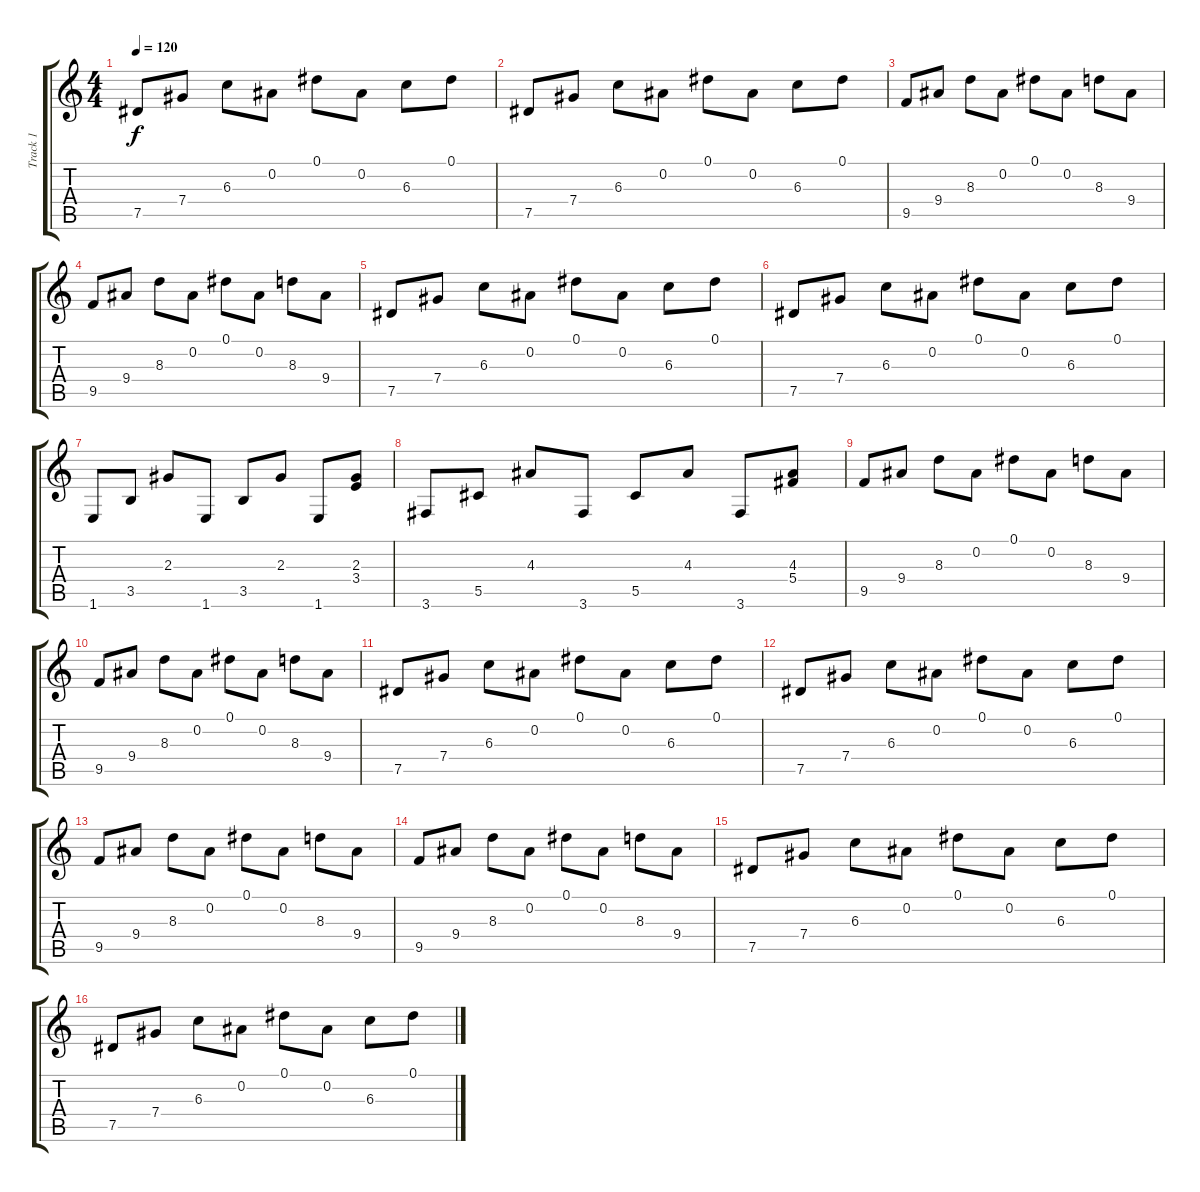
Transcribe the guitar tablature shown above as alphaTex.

\track ("Track 1" "Track 1") {instrument acousticguitarnylon}
\staff {score tabs}
\tuning (Eb4 Bb3 Gb3 Db3 Ab2 Eb2) {hide}
\ts (4 4)
\tempo 120
\clef g2
\ks aminor
7.5.8{dy f} 7.4.8 6.3.8 0.2.8 0.1.8 0.2.8 6.3.8 0.1.8 |
7.5.8 7.4.8 6.3.8 0.2.8 0.1.8 0.2.8 6.3.8 0.1.8 |
\ks c
9.5.8 9.4.8 8.3.8 0.2.8 0.1.8 0.2.8 8.3.8 9.4.8 |
9.5.8 9.4.8 8.3.8 0.2.8 0.1.8 0.2.8 8.3.8 9.4.8 |
7.5.8 7.4.8 6.3.8 0.2.8 0.1.8 0.2.8 6.3.8 0.1.8 |
\ks aminor
7.5.8 7.4.8 6.3.8 0.2.8 0.1.8 0.2.8 6.3.8 0.1.8 |
1.6.8 3.5.8 2.3.8 1.6.8 3.5.8 2.3.8 1.6.8 (2.3 3.4).8 |
\ks c
3.6.8 5.5.8 4.3.8 3.6.8 5.5.8 4.3.8 3.6.8 (4.3 5.4).8 |
9.5.8 9.4.8 8.3.8 0.2.8 0.1.8 0.2.8 8.3.8 9.4.8 |
9.5.8 9.4.8 8.3.8 0.2.8 0.1.8 0.2.8 8.3.8 9.4.8 |
\ks aminor
7.5.8 7.4.8 6.3.8 0.2.8 0.1.8 0.2.8 6.3.8 0.1.8 |
7.5.8 7.4.8 6.3.8 0.2.8 0.1.8 0.2.8 6.3.8 0.1.8 |
\ks c
9.5.8 9.4.8 8.3.8 0.2.8 0.1.8 0.2.8 8.3.8 9.4.8 |
9.5.8 9.4.8 8.3.8 0.2.8 0.1.8 0.2.8 8.3.8 9.4.8 |
\ks aminor
7.5.8 7.4.8 6.3.8 0.2.8 0.1.8 0.2.8 6.3.8 0.1.8 |
7.5.8 7.4.8 6.3.8 0.2.8 0.1.8 0.2.8 6.3.8 0.1.8
